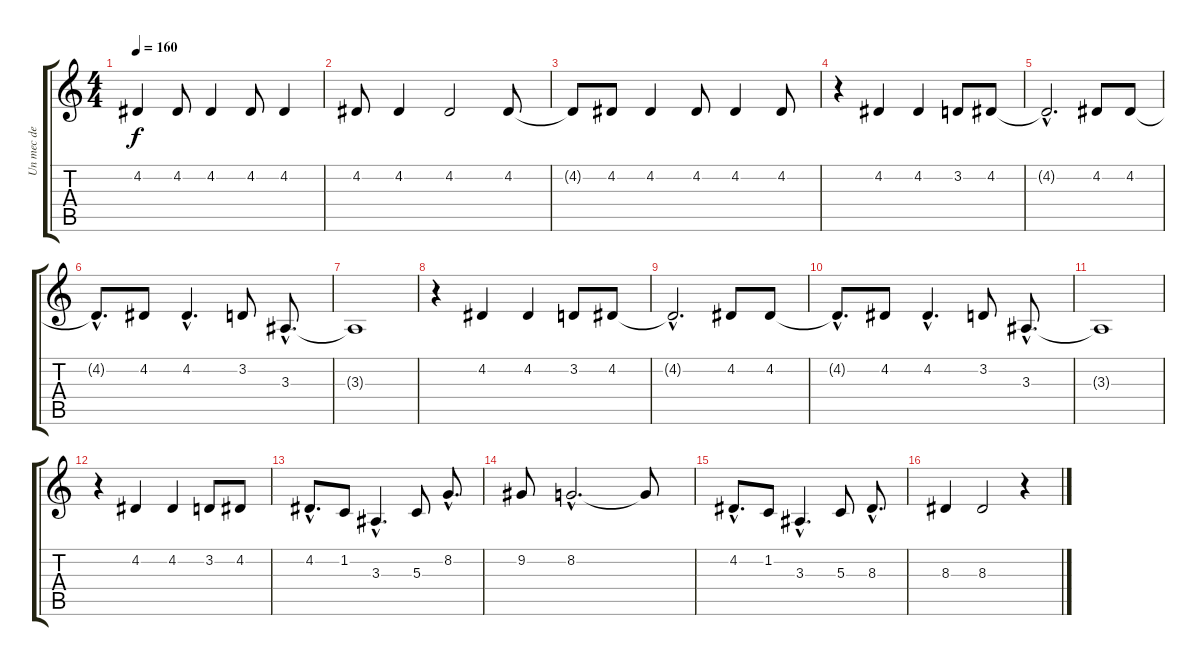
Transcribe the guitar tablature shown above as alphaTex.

\track ("Un mec de G.C" "Un mec de ") {instrument lead2sawtooth}
\staff {score tabs}
\tuning (E4 B3 G3 D3 A2 E2) {hide}
\ts (4 4)
\tempo 160
\clef g2
\ks c
4.2.4{dy f instrument lead2sawtooth} 4.2.8 4.2.4 4.2.8 4.2.4 |
4.2.8 4.2.4 4.2.2 4.2.8 |
4.2{t}.8 4.2.8 4.2.4 4.2.8 4.2.4 4.2.8 |
r.4{instrument choiraahs} 4.2.4 4.2.4 3.2.8 4.2.8 |
4.2{hac t}.2{d} 4.2.8 4.2.8 |
4.2{hac t}.8{d} 4.2.8 4.2{hac}.4{d} 3.2.8 3.3{hac}.8{d} |
3.3{t}.1 |
r.4 4.2.4 4.2.4 3.2.8 4.2.8 |
4.2{hac t}.2{d} 4.2.8 4.2.8 |
4.2{hac t}.8{d} 4.2.8 4.2{hac}.4{d} 3.2.8 3.3{hac}.8{d} |
3.3{t}.1 |
r.4{instrument choiraahs} 4.2.4 4.2.4 3.2.8 4.2.8 |
4.2{hac}.8{d} 1.2.8 3.3{hac}.4{d} 5.3.8 8.2{hac}.8{d} |
9.2.8 8.2{hac}.2{d} 8.2{t}.8 |
4.2{hac}.8{d} 1.2.8 3.3{hac}.4{d} 5.3.8 8.3{hac}.8{d} |
8.3.4 8.3.2 r.4
